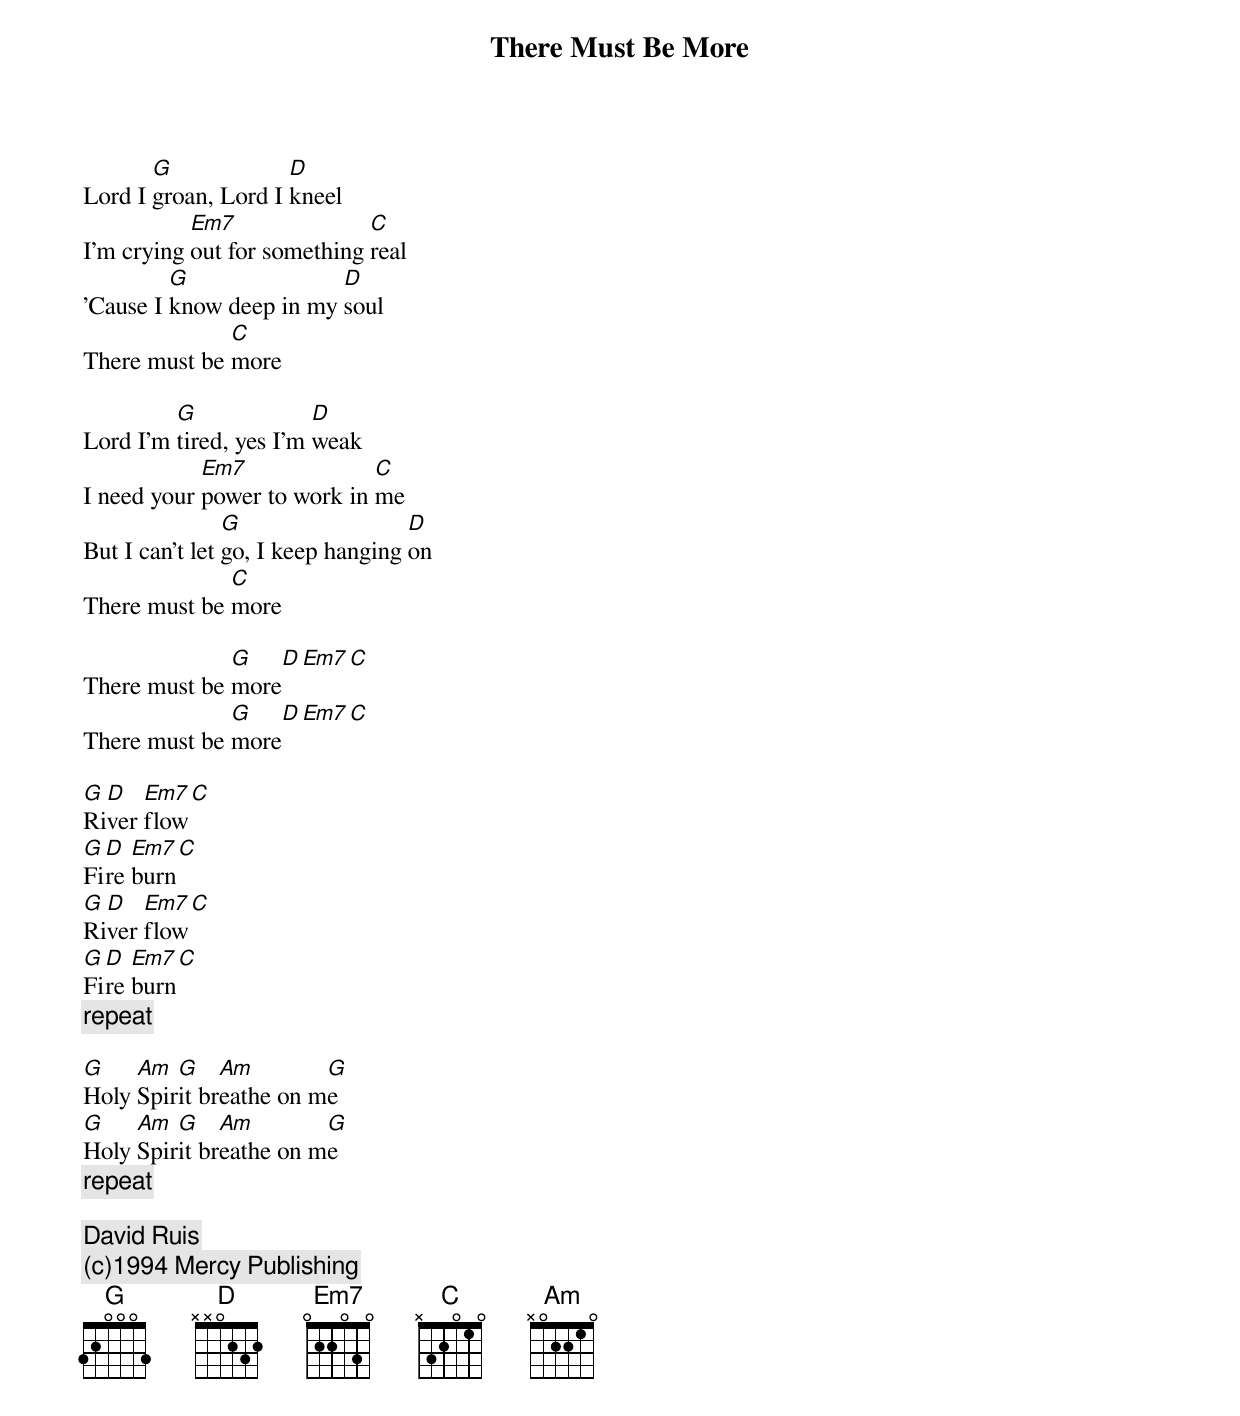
{t:There Must Be More}
Lord I [G]groan, Lord I [D]kneel
I'm crying [Em7]out for something [C]real
'Cause I [G]know deep in my [D]soul
There must be [C]more

Lord I'm [G]tired, yes I'm [D]weak
I need your [Em7]power to work in [C]me
But I can't let [G]go, I keep hanging [D]on
There must be [C]more

There must be [G]more[D][Em7][C]
There must be [G]more[D][Em7][C]

[G]Ri[D]ver [Em7]flow[C]
[G]Fi[D]re [Em7]burn[C]
[G]Ri[D]ver [Em7]flow[C]
[G]Fi[D]re [Em7]burn[C]
{c:repeat}

[G]Holy [Am]Spir[G]it br[Am]eathe on m[G]e
[G]Holy [Am]Spir[G]it br[Am]eathe on m[G]e
{c:repeat}

{c:David Ruis}
{c:(c)1994 Mercy Publishing}
